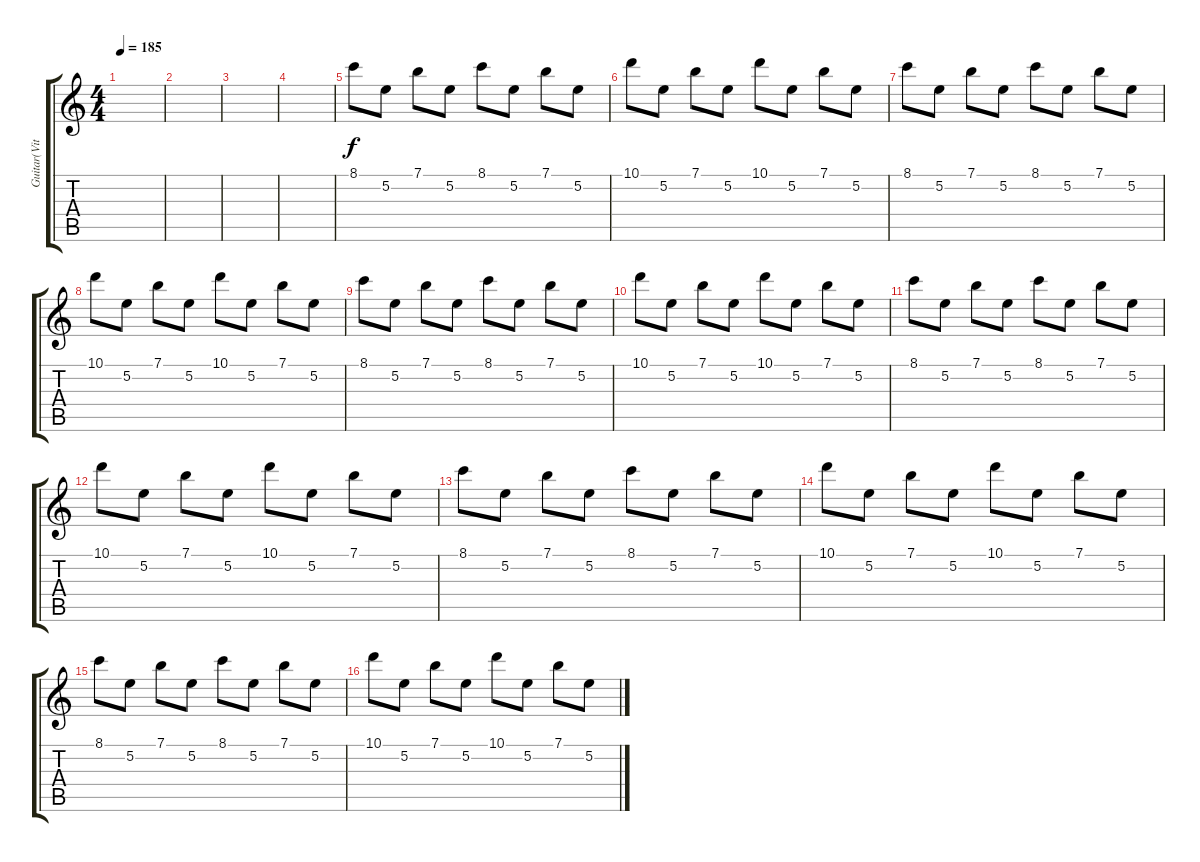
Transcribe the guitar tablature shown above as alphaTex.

\track ("Guitar(Vitek)" "Guitar(Vit") {instrument overdrivenguitar}
\staff {score tabs}
\tuning (E4 B3 G3 D3 A2 E2) {hide}
\ts (4 4)
\tempo 185
\clef g2
\ks c
|
|
|
|
8.1.8 5.2.8 7.1.8 5.2.8 8.1.8 5.2.8 7.1.8 5.2.8 |
10.1.8 5.2.8 7.1.8 5.2.8 10.1.8 5.2.8 7.1.8 5.2.8 |
8.1.8 5.2.8 7.1.8 5.2.8 8.1.8 5.2.8 7.1.8 5.2.8 |
10.1.8 5.2.8 7.1.8 5.2.8 10.1.8 5.2.8 7.1.8 5.2.8 |
8.1.8 5.2.8 7.1.8 5.2.8 8.1.8 5.2.8 7.1.8 5.2.8 |
10.1.8 5.2.8 7.1.8 5.2.8 10.1.8 5.2.8 7.1.8 5.2.8 |
8.1.8 5.2.8 7.1.8 5.2.8 8.1.8 5.2.8 7.1.8 5.2.8 |
10.1.8 5.2.8 7.1.8 5.2.8 10.1.8 5.2.8 7.1.8 5.2.8 |
8.1.8 5.2.8 7.1.8 5.2.8 8.1.8 5.2.8 7.1.8 5.2.8 |
10.1.8 5.2.8 7.1.8 5.2.8 10.1.8 5.2.8 7.1.8 5.2.8 |
8.1.8 5.2.8 7.1.8 5.2.8 8.1.8 5.2.8 7.1.8 5.2.8 |
10.1.8 5.2.8 7.1.8 5.2.8 10.1.8 5.2.8 7.1.8 5.2.8
